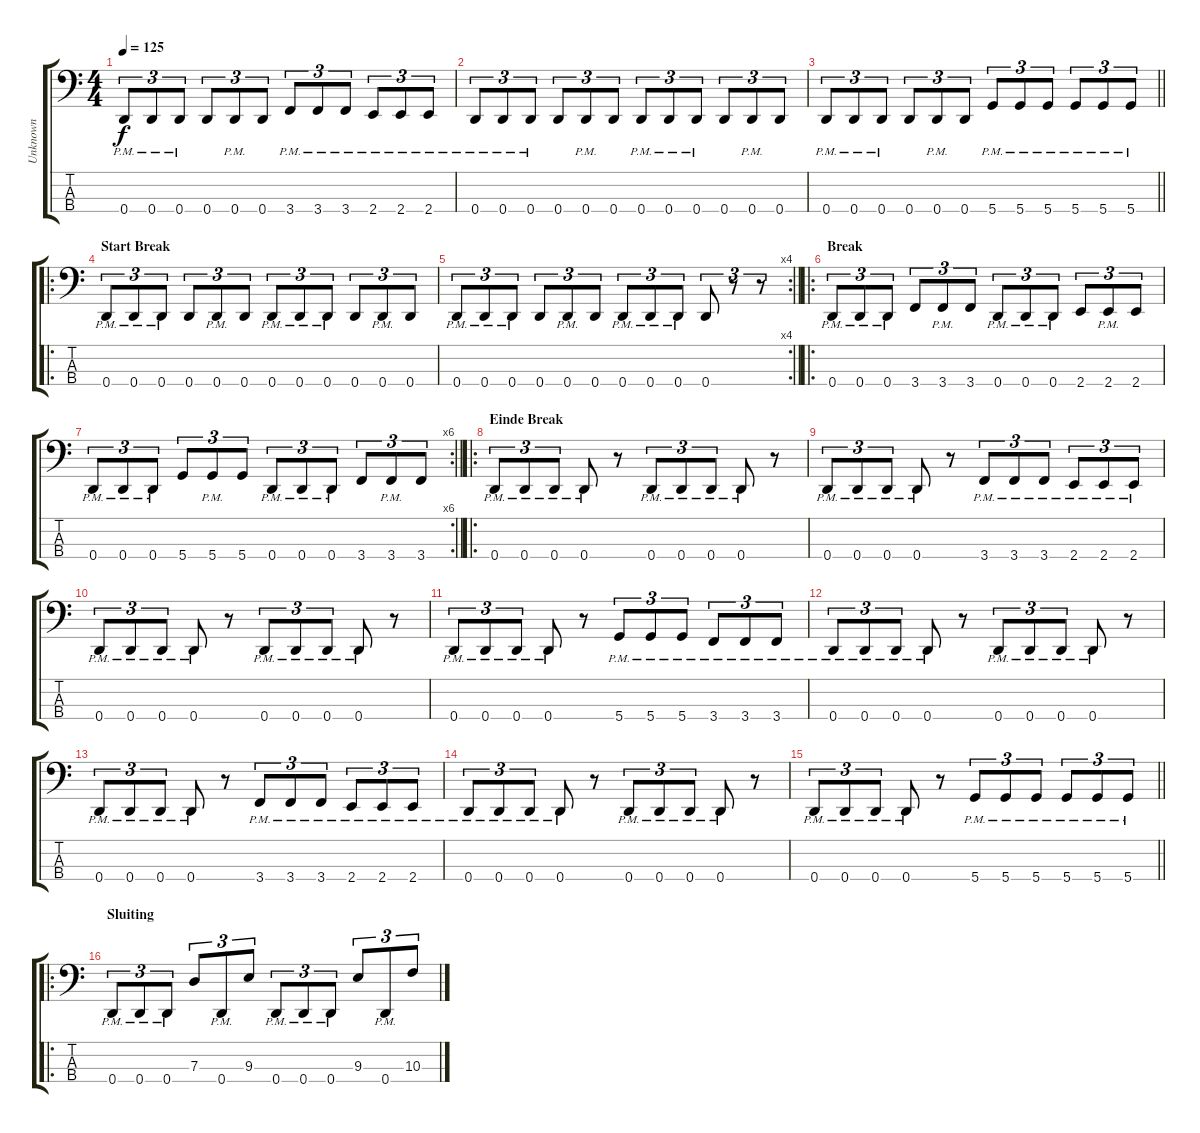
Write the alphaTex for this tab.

\track ("Unknown" "Unknown") {instrument electricbasspick}
\staff {score tabs}
\tuning (F2 C2 G1 D1) {hide}
\ts (4 4)
\tempo 125
\clef f4
\ks c
0.4{pm}.8{tu (3 2) dy f} 0.4{pm}.8{tu (3 2)} 0.4{pm}.8{tu (3 2)} 0.4.8{tu (3 2)} 0.4{pm}.8{tu (3 2)} 0.4.8{tu (3 2)} 3.4{pm}.8{tu (3 2)} 3.4{pm}.8{tu (3 2)} 3.4{pm}.8{tu (3 2)} 2.4{pm}.8{tu (3 2)} 2.4{pm}.8{tu (3 2)} 2.4{pm}.8{tu (3 2)} |
0.4{pm}.8{tu (3 2)} 0.4{pm}.8{tu (3 2)} 0.4{pm}.8{tu (3 2)} 0.4.8{tu (3 2)} 0.4{pm}.8{tu (3 2)} 0.4.8{tu (3 2)} 0.4{pm}.8{tu (3 2)} 0.4{pm}.8{tu (3 2)} 0.4{pm}.8{tu (3 2)} 0.4.8{tu (3 2)} 0.4{pm}.8{tu (3 2)} 0.4.8{tu (3 2)} |
\barLineRight lightlight
0.4{pm}.8{tu (3 2)} 0.4{pm}.8{tu (3 2)} 0.4{pm}.8{tu (3 2)} 0.4.8{tu (3 2)} 0.4{pm}.8{tu (3 2)} 0.4.8{tu (3 2)} 5.4{pm}.8{tu (3 2)} 5.4{pm}.8{tu (3 2)} 5.4{pm}.8{tu (3 2)} 5.4{pm}.8{tu (3 2)} 5.4{pm}.8{tu (3 2)} 5.4{pm}.8{tu (3 2)} |
\ro
\section ("" "Start Break")
0.4{pm}.8{tu (3 2)} 0.4{pm}.8{tu (3 2)} 0.4{pm}.8{tu (3 2)} 0.4.8{tu (3 2)} 0.4{pm}.8{tu (3 2)} 0.4.8{tu (3 2)} 0.4{pm}.8{tu (3 2)} 0.4{pm}.8{tu (3 2)} 0.4{pm}.8{tu (3 2)} 0.4.8{tu (3 2)} 0.4{pm}.8{tu (3 2)} 0.4.8{tu (3 2)} |
\rc 4
\barLineRight lightlight
0.4{pm}.8{tu (3 2)} 0.4{pm}.8{tu (3 2)} 0.4{pm}.8{tu (3 2)} 0.4.8{tu (3 2)} 0.4{pm}.8{tu (3 2)} 0.4.8{tu (3 2)} 0.4{pm}.8{tu (3 2)} 0.4{pm}.8{tu (3 2)} 0.4{pm}.8{tu (3 2)} 0.4.8{tu (3 2)} r.8{tu (3 2)} r.8{tu (3 2)} |
\ro
\section ("" "Break")
0.4{pm}.8{tu (3 2)} 0.4{pm}.8{tu (3 2)} 0.4{pm}.8{tu (3 2)} 3.4.8{tu (3 2)} 3.4{pm}.8{tu (3 2)} 3.4.8{tu (3 2)} 0.4{pm}.8{tu (3 2)} 0.4{pm}.8{tu (3 2)} 0.4{pm}.8{tu (3 2)} 2.4.8{tu (3 2)} 2.4{pm}.8{tu (3 2)} 2.4.8{tu (3 2)} |
\rc 6
\barLineRight lightlight
0.4{pm}.8{tu (3 2)} 0.4{pm}.8{tu (3 2)} 0.4{pm}.8{tu (3 2)} 5.4.8{tu (3 2)} 5.4{pm}.8{tu (3 2)} 5.4.8{tu (3 2)} 0.4{pm}.8{tu (3 2)} 0.4{pm}.8{tu (3 2)} 0.4{pm}.8{tu (3 2)} 3.4.8{tu (3 2)} 3.4{pm}.8{tu (3 2)} 3.4.8{tu (3 2)} |
\ro
\section ("" "Einde Break")
0.4{pm}.8{tu (3 2)} 0.4{pm}.8{tu (3 2)} 0.4{pm}.8{tu (3 2)} 0.4{pm}.8 r.8 0.4{pm}.8{tu (3 2)} 0.4{pm}.8{tu (3 2)} 0.4{pm}.8{tu (3 2)} 0.4{pm}.8 r.8 |
0.4{pm}.8{tu (3 2)} 0.4{pm}.8{tu (3 2)} 0.4{pm}.8{tu (3 2)} 0.4{pm}.8 r.8 3.4{pm}.8{tu (3 2)} 3.4{pm}.8{tu (3 2)} 3.4{pm}.8{tu (3 2)} 2.4{pm}.8{tu (3 2)} 2.4{pm}.8{tu (3 2)} 2.4{pm}.8{tu (3 2)} |
0.4{pm}.8{tu (3 2)} 0.4{pm}.8{tu (3 2)} 0.4{pm}.8{tu (3 2)} 0.4{pm}.8 r.8 0.4{pm}.8{tu (3 2)} 0.4{pm}.8{tu (3 2)} 0.4{pm}.8{tu (3 2)} 0.4{pm}.8 r.8 |
0.4{pm}.8{tu (3 2)} 0.4{pm}.8{tu (3 2)} 0.4{pm}.8{tu (3 2)} 0.4{pm}.8 r.8 5.4{pm}.8{tu (3 2)} 5.4{pm}.8{tu (3 2)} 5.4{pm}.8{tu (3 2)} 3.4{pm}.8{tu (3 2)} 3.4{pm}.8{tu (3 2)} 3.4{pm}.8{tu (3 2)} |
0.4{pm}.8{tu (3 2)} 0.4{pm}.8{tu (3 2)} 0.4{pm}.8{tu (3 2)} 0.4{pm}.8 r.8 0.4{pm}.8{tu (3 2)} 0.4{pm}.8{tu (3 2)} 0.4{pm}.8{tu (3 2)} 0.4{pm}.8 r.8 |
0.4{pm}.8{tu (3 2)} 0.4{pm}.8{tu (3 2)} 0.4{pm}.8{tu (3 2)} 0.4{pm}.8 r.8 3.4{pm}.8{tu (3 2)} 3.4{pm}.8{tu (3 2)} 3.4{pm}.8{tu (3 2)} 2.4{pm}.8{tu (3 2)} 2.4{pm}.8{tu (3 2)} 2.4{pm}.8{tu (3 2)} |
0.4{pm}.8{tu (3 2)} 0.4{pm}.8{tu (3 2)} 0.4{pm}.8{tu (3 2)} 0.4{pm}.8 r.8 0.4{pm}.8{tu (3 2)} 0.4{pm}.8{tu (3 2)} 0.4{pm}.8{tu (3 2)} 0.4{pm}.8 r.8 |
\barLineRight lightlight
0.4{pm}.8{tu (3 2)} 0.4{pm}.8{tu (3 2)} 0.4{pm}.8{tu (3 2)} 0.4{pm}.8 r.8 5.4{pm}.8{tu (3 2)} 5.4{pm}.8{tu (3 2)} 5.4{pm}.8{tu (3 2)} 5.4{pm}.8{tu (3 2)} 5.4{pm}.8{tu (3 2)} 5.4{pm}.8{tu (3 2)} |
\ro
\section ("" "Sluiting")
0.4{pm}.8{tu (3 2)} 0.4{pm}.8{tu (3 2)} 0.4{pm}.8{tu (3 2)} 7.3.8{tu (3 2)} 0.4{pm}.8{tu (3 2)} 9.3.8{tu (3 2)} 0.4{pm}.8{tu (3 2)} 0.4{pm}.8{tu (3 2)} 0.4{pm}.8{tu (3 2)} 9.3.8{tu (3 2)} 0.4{pm}.8{tu (3 2)} 10.3.8{tu (3 2)}
